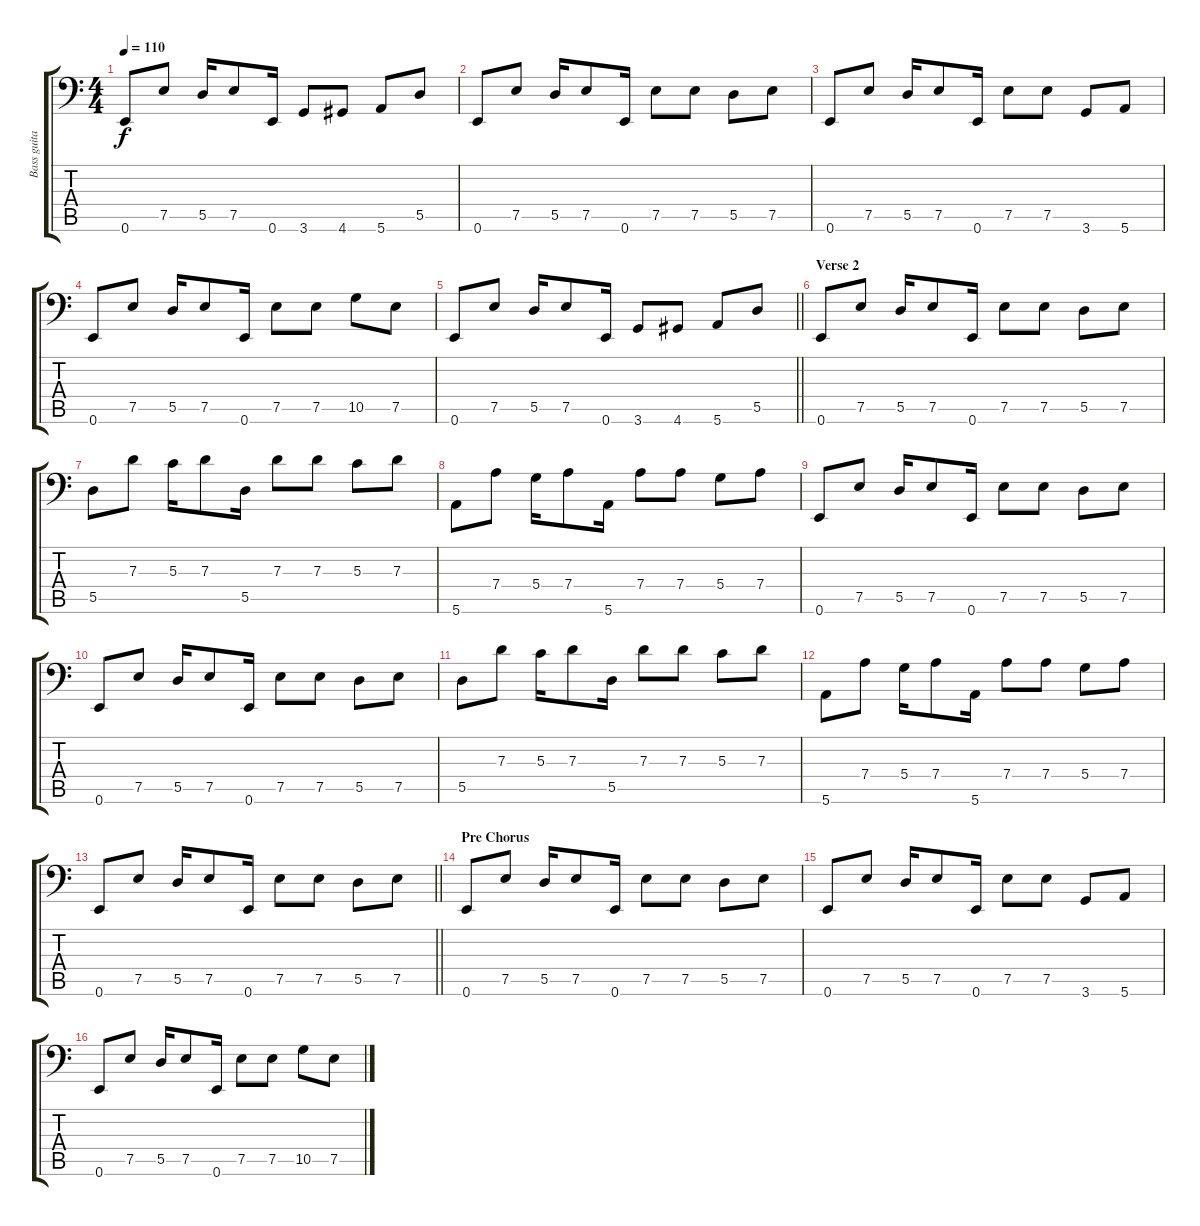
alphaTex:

\track ("Bass guitar" "Bass guita") {instrument electricbassfinger}
\staff {score tabs}
\tuning (E3 B2 G2 D2 A1 E1) {hide}
\ts (4 4)
\tempo 110
\clef f4
\ks c
0.6.8{dy f} 7.5.8 5.5.16 7.5.8 0.6.16 3.6.8 4.6.8 5.6.8 5.5.8 |
0.6.8 7.5.8 5.5.16 7.5.8 0.6.16 7.5.8 7.5.8 5.5.8 7.5.8 |
0.6.8 7.5.8 5.5.16 7.5.8 0.6.16 7.5.8 7.5.8 3.6.8 5.6.8 |
0.6.8 7.5.8 5.5.16 7.5.8 0.6.16 7.5.8 7.5.8 10.5.8 7.5.8 |
\barLineRight lightlight
0.6.8 7.5.8 5.5.16 7.5.8 0.6.16 3.6.8 4.6.8 5.6.8 5.5.8 |
\section ("" "Verse 2")
0.6.8 7.5.8 5.5.16 7.5.8 0.6.16 7.5.8 7.5.8 5.5.8 7.5.8 |
5.5.8 7.3.8 5.3.16 7.3.8 5.5.16 7.3.8 7.3.8 5.3.8 7.3.8 |
5.6.8 7.4.8 5.4.16 7.4.8 5.6.16 7.4.8 7.4.8 5.4.8 7.4.8 |
0.6.8 7.5.8 5.5.16 7.5.8 0.6.16 7.5.8 7.5.8 5.5.8 7.5.8 |
0.6.8 7.5.8 5.5.16 7.5.8 0.6.16 7.5.8 7.5.8 5.5.8 7.5.8 |
5.5.8 7.3.8 5.3.16 7.3.8 5.5.16 7.3.8 7.3.8 5.3.8 7.3.8 |
5.6.8 7.4.8 5.4.16 7.4.8 5.6.16 7.4.8 7.4.8 5.4.8 7.4.8 |
\barLineRight lightlight
0.6.8 7.5.8 5.5.16 7.5.8 0.6.16 7.5.8 7.5.8 5.5.8 7.5.8 |
\section ("" "Pre Chorus")
0.6.8 7.5.8 5.5.16 7.5.8 0.6.16 7.5.8 7.5.8 5.5.8 7.5.8 |
0.6.8 7.5.8 5.5.16 7.5.8 0.6.16 7.5.8 7.5.8 3.6.8 5.6.8 |
0.6.8 7.5.8 5.5.16 7.5.8 0.6.16 7.5.8 7.5.8 10.5.8 7.5.8
